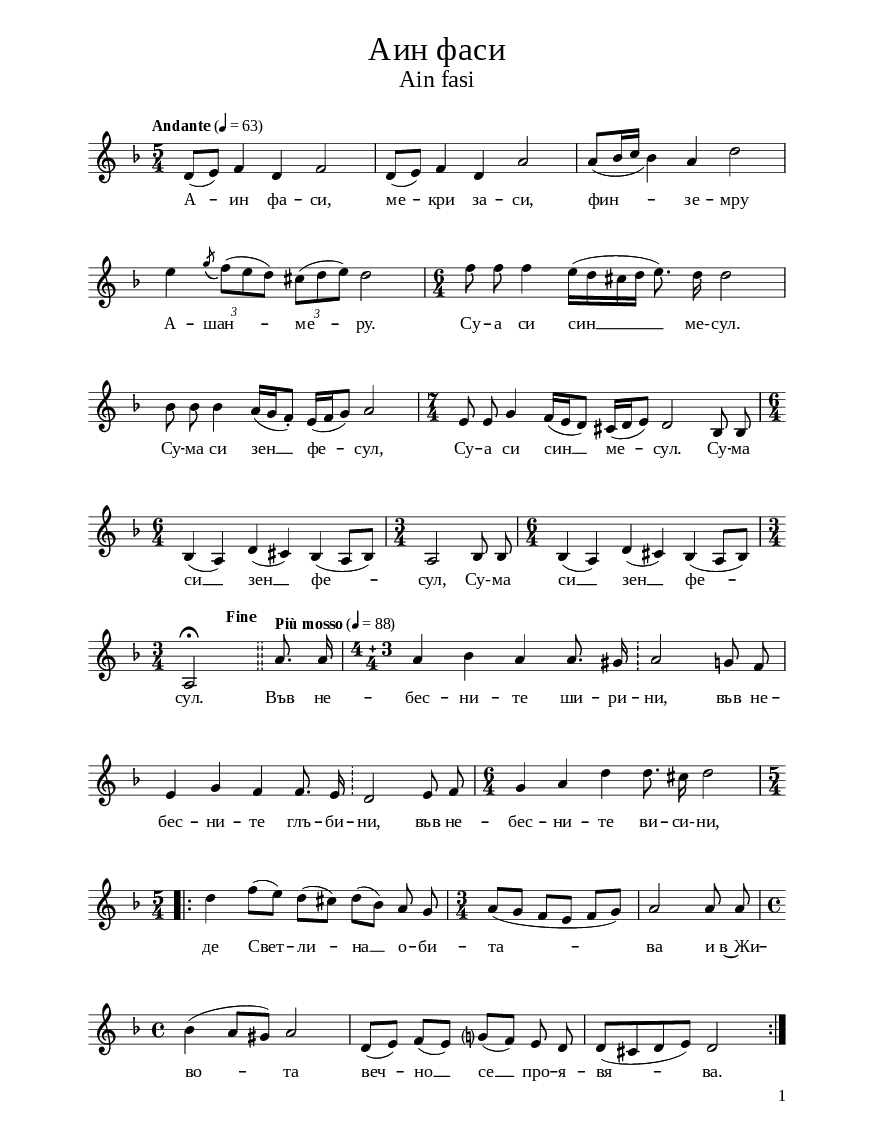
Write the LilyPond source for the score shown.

\version "2.24.2"

% include paper part and global functions
\include "include/globals.ily"

\bookpart {
  \label #'ref135
  \tocItem \markup "Аин фаси – Ain fasi"
  \include "include/bookpart-paper.ily"
  \score {
    \include "include/score-layout.ily"

    \new Voice \relative c' {
      \clef treble
      \key d \minor
      \override Staff.BarLine.gap = 0.5

      \time 5/4
      \tempoFunc "Andante" 4 "63"
      \autoBeamOff
      d8 ( [ e8 ) ]
      f4  d4  f2 | % 2
      d8 ( [  e8 ) ]  f4  d4  a'2
      | % 3
      \stemUp \slurDown a8 ( [ bes16 c16 ] \stemNeutral \slurNeutral bes4
      )  a4 d2 \break | % 4
      e4
      \times 2/3  {
        \once \omit TupletBracket
        \acciaccatura {  g8*3/2 ( } f8 ) ( [
        e8 d8 ) ]
      }

      \times 2/3  {
        cis8 ( [ d8 e8 ) ]
      }
      d2 | % 5
      \time 6/4  | % 5
      f8  f8  f4 e16 ( [
      d16 cis16 d16 ] e8.
      )  d16 d2 \break | % 6
      bes8  bes8  bes4  a16 ( [
      g16  f8 ) -. ]  e16 ( [  f16
      g8 ) ]  a2 | % 7
      \time 7/4  | % 7
      e8  e8   g4  f16 ( [  e16
      d8 ) ]  cis16 ( [  d16  e8 ) ]
      d2  bes8  bes8  \break | % 8
      \time 6/4  | % 8
      bes4 (  a4 )  d4 (  cis4 )
      bes4 (  a8 [  bes8 ) ] | % 9
      \time 3/4  | % 9
      a2  bes8   bes8  |
      \time 6/4  |
      bes4 (  a4 )  d4 (  cis4 )
      bes4 (  a8 [  bes8 ) ] \break | % 11
      \time 3/4  | % 11
      \tempo "                   Fine" a2 ^\fermata \bar "!!"
      \tempoFunc "Più mosso" 4 "88" a'8. a16 | % 12
      \compoundMeter #'((4 3 4 ))  | % 12
      a4 bes4  a4  a8.   gis16 \bar "!"
      a2  g8  f8 | \break % 13
      e4  g4  f4  f8. e16 % 14
      \bar "!" d2  e8 f8 | % 15
      \time 6/4 % 15
      g4  a4 d4 d8.
      cis16
      d2 | \bar ".|:-|"
      \time 5/4  | % 16
      d4 f8 ( [ e8 ) ]
      d8 ( [ cis8 ) ] d8 [(bes8)] a8 g8 | % 17
      \time 3/4  | % 17
      a8 ( [  g8 ]  f8 [  e8 ]
      f8 [  g8 ) ] | % 18
      a2  a8 a8 \break | % 19

      \time 4/4  | % 19
      bes4 (  a8 [  gis8 ) ]  a2 |
      d,8 ( [  e8 ) ]  f8 ( [  e8 ) ]
      g?8 [( f8 )]  e8  d8 | % 21
      d8 ( [  cis8  d8  e8 ) ]
      d2
      \bar ":|."

    }


    \addlyrics {
      A -- ин фа -- си, ме -- кри за --
      си, фин --   зе -- мру А -- шан
      --    ме --  ру. Су
      -- а си син __      "ме-" --
      сул. Су -- ма си зен __    фе
      --  сул, Су -- а си син __
      ме --  сул. Су -- ма си __
      зен __  фе --  сул, "Су-" --
      ма си __  зен __  фе  --
      сул. Във не -- бес -- ни -- те ши --
      ри -- ни, във не -- бес -- ни -- те
      глъ -- би -- ни, във не -- бес -- ни
      -- те ви -- "си-" -- ни, де Свет --
      ли -- на __  о -- би -- та --
      ва и в~Жи -- во
      --  та веч -- но __   се __
      про -- я -- вя --   ва.
    }

    \header {
      title = \titleFunc "Аин фаси" "Ain fasi"
    }

    \midi{}

  } % score

  \markup \dc-two "D.C. al Fine"""

  \pageBreak


  % include foreign translation(s) of the song
  

} % bookpart
